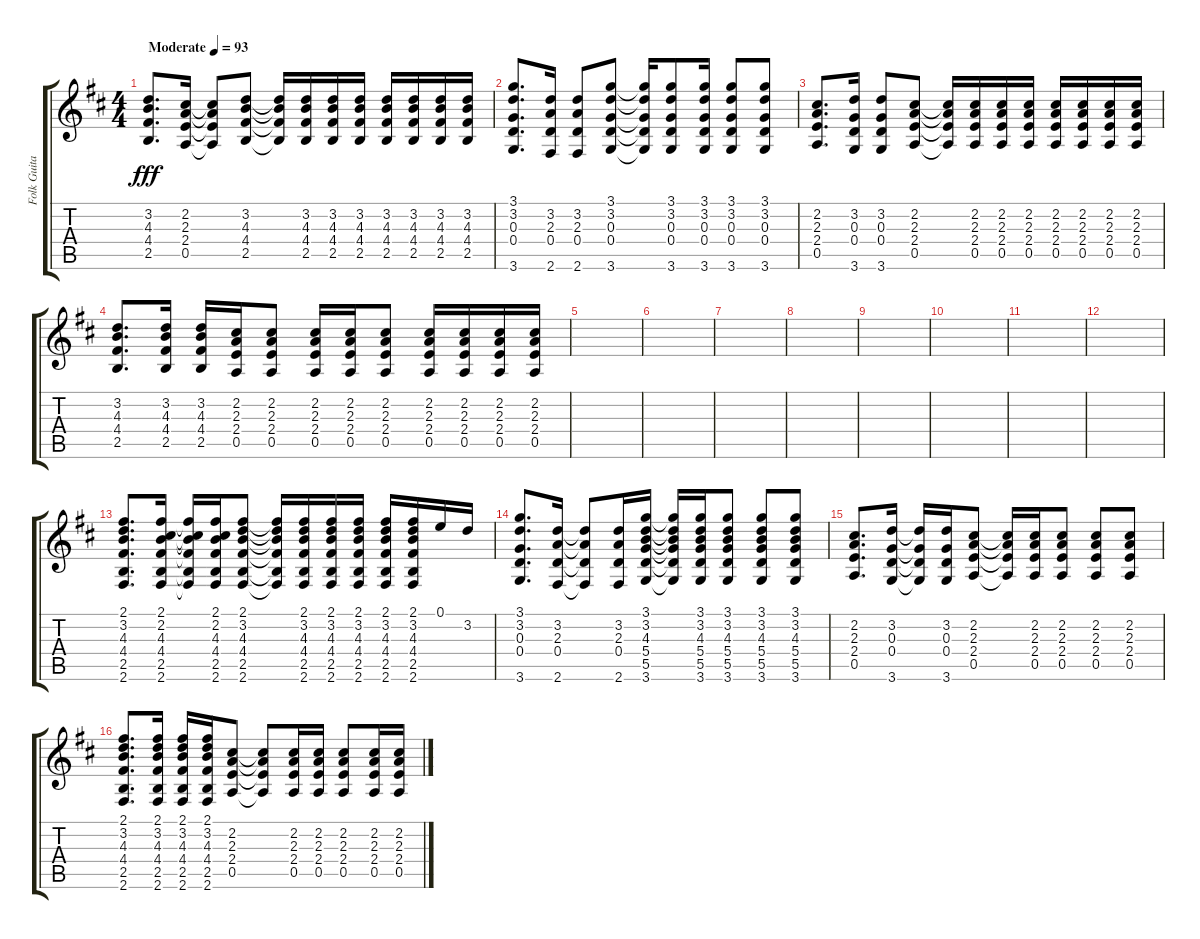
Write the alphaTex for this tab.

\track ("Folk Guitare" "Folk Guita") {instrument acousticguitarsteel}
\staff {score tabs}
\tuning (E4 B3 G3 D3 A2 E2) {hide}
\ts (4 4)
\tempo (93 "Moderate")
\clef g2
\ks d
(3.2 4.3 4.4 2.5).8{d dy fff instrument acousticguitarsteel} (2.2 2.3 2.4 0.5).16 (2.2{t} 2.3{t} 2.4{t} 0.5{t}).8 (3.2 4.3 4.4 2.5).8 (3.2{t} 4.3{t} 4.4{t} 2.5{t}).16 (3.2 4.3 4.4 2.5).16 (3.2 4.3 4.4 2.5).16 (3.2 4.3 4.4 2.5).16 (3.2 4.3 4.4 2.5).16 (3.2 4.3 4.4 2.5).16 (3.2 4.3 4.4 2.5).16 (3.2 4.3 4.4 2.5).16 |
(3.1 3.2 0.3 0.4 3.6).8{d} (3.2 2.3 0.4 2.6).16 (3.2 2.3 0.4 2.6).8 (3.1 3.2 0.3 0.4 3.6).8 (3.1{t} 3.2{t} 0.3{t} 0.4{t} 3.6{t}).16 (3.1 3.2 0.3 0.4 3.6).8 (3.1 3.2 0.3 0.4 3.6).16 (3.1 3.2 0.3 0.4 3.6).8 (3.1 3.2 0.3 0.4 3.6).8 |
(2.2 2.3 2.4 0.5).8{d} (3.2 0.3 0.4 3.6).16 (3.2 0.3 0.4 3.6).8 (2.2 2.3 2.4 0.5).8 (2.2{t} 2.3{t} 2.4{t} 0.5{t}).16 (2.2 2.3 2.4 0.5).16 (2.2 2.3 2.4 0.5).16 (2.2 2.3 2.4 0.5).16 (2.2 2.3 2.4 0.5).16 (2.2 2.3 2.4 0.5).16 (2.2 2.3 2.4 0.5).16 (2.2 2.3 2.4 0.5).16 |
(3.2 4.3 4.4 2.5).8{d} (3.2 4.3 4.4 2.5).16 (3.2 4.3 4.4 2.5).16 (2.2 2.3 2.4 0.5).16 (2.2 2.3 2.4 0.5).8 (2.2 2.3 2.4 0.5).16 (2.2 2.3 2.4 0.5).16 (2.2 2.3 2.4 0.5).8 (2.2 2.3 2.4 0.5).16 (2.2 2.3 2.4 0.5).16 (2.2 2.3 2.4 0.5).16 (2.2 2.3 2.4 0.5).16 |
|
|
|
|
|
|
|
|
(2.1 3.2 4.3 4.4 2.5 2.6).8{d} (2.1 2.2 4.3 4.4 2.5 2.6).16 (2.1{t} 2.2{t} 4.3{t} 4.4{t} 2.5{t} 2.6{t}).16 (2.1 2.2 4.3 4.4 2.5 2.6).16 (2.1 3.2 4.3 4.4 2.5 2.6).8 (2.1{t} 3.2{t} 4.3{t} 4.4{t} 2.5{t} 2.6{t}).16 (2.1 3.2 4.3 4.4 2.5 2.6).16 (2.1 3.2 4.3 4.4 2.5 2.6).16 (2.1 3.2 4.3 4.4 2.5 2.6).16 (2.1 3.2 4.3 4.4 2.5 2.6).16 (2.1 3.2 4.3 4.4 2.5 2.6).16 0.1.16 3.2.16 |
(3.1 3.2 0.3 0.4 3.6).8{d} (3.2 2.3 0.4 2.6).16 (3.2{t} 2.3{t} 0.4{t} 2.6{t}).8 (3.2 2.3 0.4 2.6).16 (3.1 3.2 4.3 5.4 5.5 3.6).16 (3.1{t} 3.2{t} 4.3{t} 5.4{t} 5.5{t} 3.6{t}).16 (3.1 3.2 4.3 5.4 5.5 3.6).16 (3.1 3.2 4.3 5.4 5.5 3.6).8 (3.1 3.2 4.3 5.4 5.5 3.6).8 (3.1 3.2 4.3 5.4 5.5 3.6).8 |
(2.2 2.3 2.4 0.5).8{d} (3.2 0.3 0.4 3.6).16 (3.2{t} 0.3{t} 0.4{t} 3.6{t}).16 (3.2 0.3 0.4 3.6).16 (2.2 2.3 2.4 0.5).8 (2.2{t} 2.3{t} 2.4{t} 0.5{t}).16 (2.2 2.3 2.4 0.5).16 (2.2 2.3 2.4 0.5).8 (2.2 2.3 2.4 0.5).8 (2.2 2.3 2.4 0.5).8 |
(2.1 3.2 4.3 4.4 2.5 2.6).8{d} (2.1 3.2 4.3 4.4 2.5 2.6).16 (2.1 3.2 4.3 4.4 2.5 2.6).16 (2.1 3.2 4.3 4.4 2.5 2.6).16 (2.2 2.3 2.4 0.5).8 (2.2{t} 2.3{t} 2.4{t} 0.5{t}).8 (2.2 2.3 2.4 0.5).16 (2.2 2.3 2.4 0.5).16 (2.2 2.3 2.4 0.5).8 (2.2 2.3 2.4 0.5).16 (2.2 2.3 2.4 0.5).16
